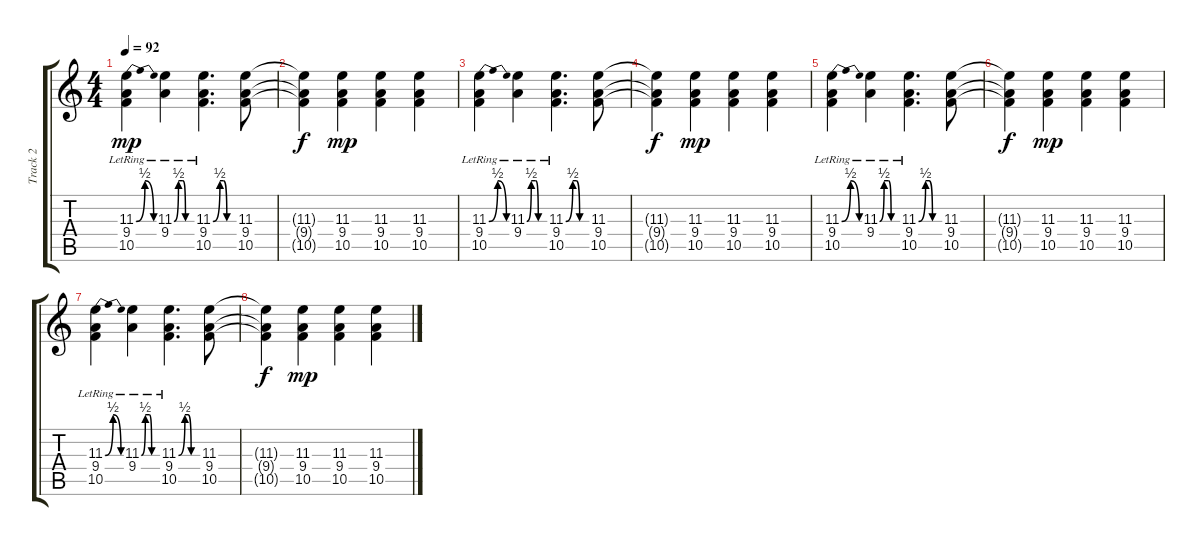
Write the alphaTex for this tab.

\track ("Track 2" "Track 2") {instrument distortionguitar}
\staff {score tabs}
\tuning (D4 A3 F3 C3 G2 C2) {hide}
\ts (4 4)
\tempo 92
\clef g2
\ks c
(11.3{be (bendrelease 0 0 16 2 35 2 60 0)} 9.4 10.5{lr}).4{dy mp} (11.3{be (custom 0 0 15 2 30 2 39 0 60 0) lr} 9.4{lr}).4 (11.3{be (custom 0 0 20 2 30 2 40 0 60 0) lr} 9.4{lr} 10.5{lr}).4{d} (11.3 9.4 10.5).8 |
(11.3{t} 9.4{t} 10.5{t}).4{dy f} (11.3 9.4 10.5).4{dy mp} (11.3 9.4 10.5).4 (11.3 9.4 10.5).4 |
(11.3{be (bendrelease 0 0 16 2 35 2 60 0)} 9.4 10.5{lr}).4 (11.3{be (custom 0 0 15 2 30 2 39 0 60 0) lr} 9.4{lr}).4 (11.3{be (custom 0 0 20 2 30 2 40 0 60 0) lr} 9.4{lr} 10.5{lr}).4{d} (11.3 9.4 10.5).8 |
(11.3{t} 9.4{t} 10.5{t}).4{dy f} (11.3 9.4 10.5).4{dy mp} (11.3 9.4 10.5).4 (11.3 9.4 10.5).4 |
(11.3{be (bendrelease 0 0 16 2 35 2 60 0)} 9.4 10.5{lr}).4 (11.3{be (custom 0 0 15 2 30 2 39 0 60 0) lr} 9.4{lr}).4 (11.3{be (custom 0 0 20 2 30 2 40 0 60 0) lr} 9.4{lr} 10.5{lr}).4{d} (11.3 9.4 10.5).8 |
(11.3{t} 9.4{t} 10.5{t}).4{dy f} (11.3 9.4 10.5).4{dy mp} (11.3 9.4 10.5).4 (11.3 9.4 10.5).4 |
(11.3{be (bendrelease 0 0 16 2 35 2 60 0)} 9.4 10.5{lr}).4 (11.3{be (custom 0 0 15 2 30 2 39 0 60 0) lr} 9.4{lr}).4 (11.3{be (custom 0 0 20 2 30 2 40 0 60 0) lr} 9.4{lr} 10.5{lr}).4{d} (11.3 9.4 10.5).8 |
(11.3{t} 9.4{t} 10.5{t}).4{dy f} (11.3 9.4 10.5).4{dy mp} (11.3 9.4 10.5).4 (11.3 9.4 10.5).4
